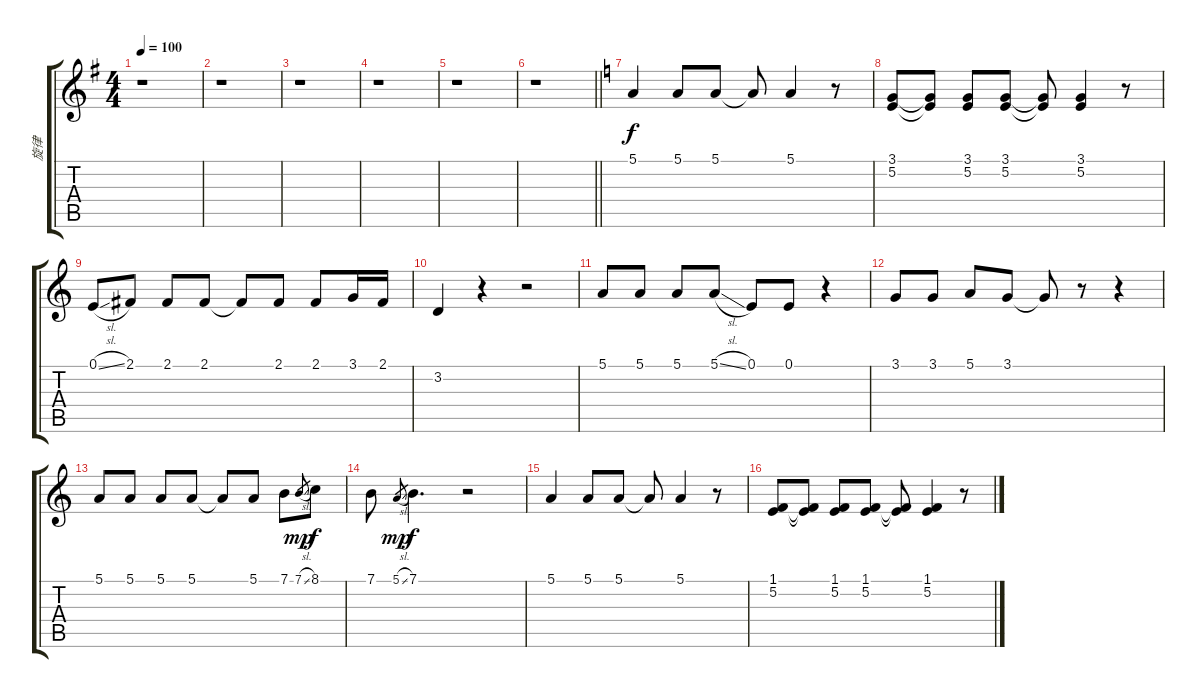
\track ("旋律" "旋律") {instrument tuba}
\staff {score tabs}
\tuning (E4 B3 G3 D3 A2 E2) {hide}
\ts (4 4)
\tempo 100
\clef g2
\ks eminor
r.1{dy f} |
r.1 |
r.1 |
r.1 |
r.1 |
\barLineRight lightlight
r.1 |
\ks c
5.1.4 5.1.8 5.1.8 5.1{t}.8 5.1.4 r.8 |
(3.1 5.2).8 (3.1{t} 5.2{t}).8 (3.1 5.2).8 (3.1 5.2).8 (3.1{t} 5.2{t}).8 (3.1 5.2).4 r.8{txt ""} |
0.1{sl}.8 2.1.8 2.1.8 2.1.8 2.1{t}.8 2.1.8 2.1.8 3.1.16 2.1.16 |
3.2.4 r.4 r.2 |
5.1.8 5.1.8 5.1.8 5.1{sl}.8 0.1.8 0.1.8 r.4 |
3.1.8 3.1.8 5.1.8 3.1.8 3.1{t}.8 r.8 r.4 |
5.1.8 5.1.8 5.1.8 5.1.8 5.1{t}.8 5.1.8 7.1.8 7.1{sl}.8{gr dy mp} 8.1.8{dy f} |
7.1.8 5.1{sl}.8{gr dy mp} 7.1.4{d dy f} r.2 |
5.1.4 5.1.8 5.1.8 5.1{t}.8 5.1.4 r.8 |
(1.1 5.2).8 (1.1{t} 5.2{t}).8 (1.1 5.2).8 (1.1 5.2).8 (1.1{t} 5.2{t}).8 (1.1 5.2).4 r.8
